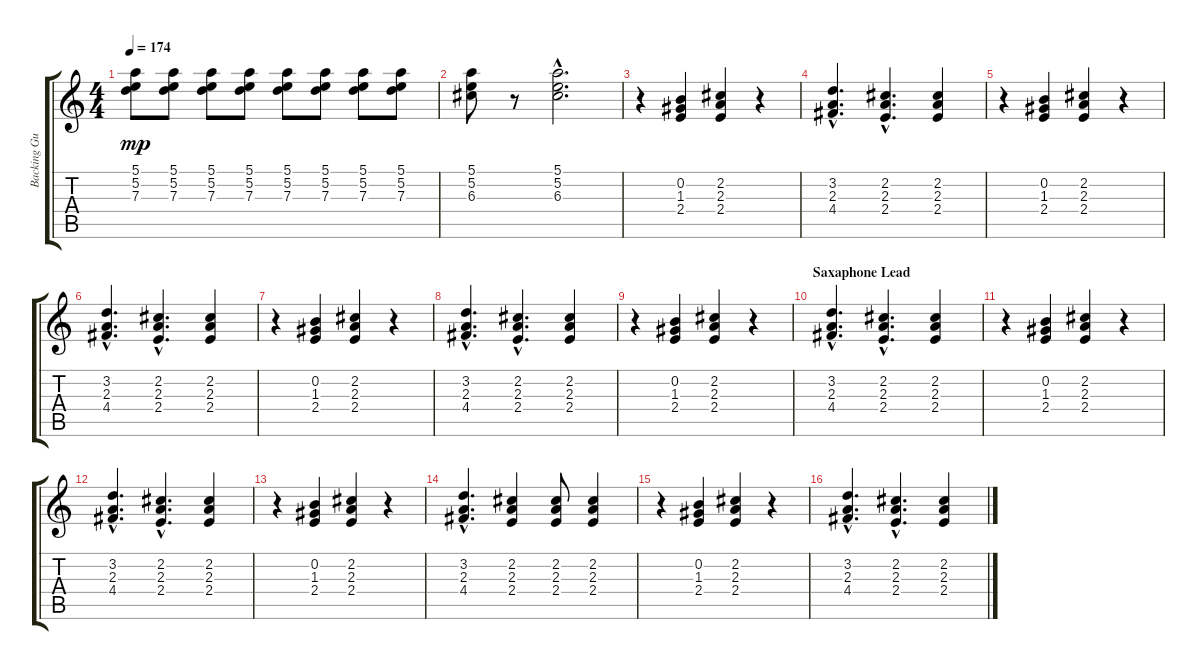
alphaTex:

\track ("Backing Guitar Acoustic" "Backing Gu") {instrument acousticguitarsteel}
\staff {score tabs}
\tuning (E4 B3 G3 D3 A2 E2) {hide}
\ts (4 4)
\tempo 174
\clef g2
\ks c
(5.1 5.2 7.3).8{dy mp} (5.1 5.2 7.3).8 (5.1 5.2 7.3).8 (5.1 5.2 7.3).8 (5.1 5.2 7.3).8 (5.1 5.2 7.3).8 (5.1 5.2 7.3).8 (5.1 5.2 7.3).8 |
(5.1 5.2 6.3).8 r.8 (5.1{hac} 5.2{hac} 6.3{hac}).2{d} |
r.4 (0.2 1.3 2.4).4 (2.2 2.3 2.4).4 r.4 |
(3.2{hac} 2.3{hac} 4.4{hac}).4{d} (2.2{hac} 2.3{hac} 2.4{hac}).4{d} (2.2 2.3 2.4).4 |
r.4 (0.2 1.3 2.4).4 (2.2 2.3 2.4).4 r.4 |
(3.2{hac} 2.3{hac} 4.4{hac}).4{d} (2.2{hac} 2.3{hac} 2.4{hac}).4{d} (2.2 2.3 2.4).4 |
r.4 (0.2 1.3 2.4).4 (2.2 2.3 2.4).4 r.4 |
(3.2{hac} 2.3{hac} 4.4{hac}).4{d} (2.2{hac} 2.3{hac} 2.4{hac}).4{d} (2.2 2.3 2.4).4 |
r.4 (0.2 1.3 2.4).4 (2.2 2.3 2.4).4 r.4 |
\section ("" "Saxaphone Lead")
(3.2{hac} 2.3{hac} 4.4{hac}).4{d} (2.2{hac} 2.3{hac} 2.4{hac}).4{d} (2.2 2.3 2.4).4 |
r.4 (0.2 1.3 2.4).4 (2.2 2.3 2.4).4 r.4 |
(3.2{hac} 2.3{hac} 4.4{hac}).4{d} (2.2{hac} 2.3{hac} 2.4{hac}).4{d} (2.2 2.3 2.4).4 |
r.4 (0.2 1.3 2.4).4 (2.2 2.3 2.4).4 r.4 |
(3.2{hac} 2.3{hac} 4.4{hac}).4{d} (2.2 2.3 2.4).4 (2.2 2.3 2.4).8 (2.2 2.3 2.4).4 |
r.4 (0.2 1.3 2.4).4 (2.2 2.3 2.4).4 r.4 |
(3.2{hac} 2.3{hac} 4.4{hac}).4{d} (2.2{hac} 2.3{hac} 2.4{hac}).4{d} (2.2 2.3 2.4).4
